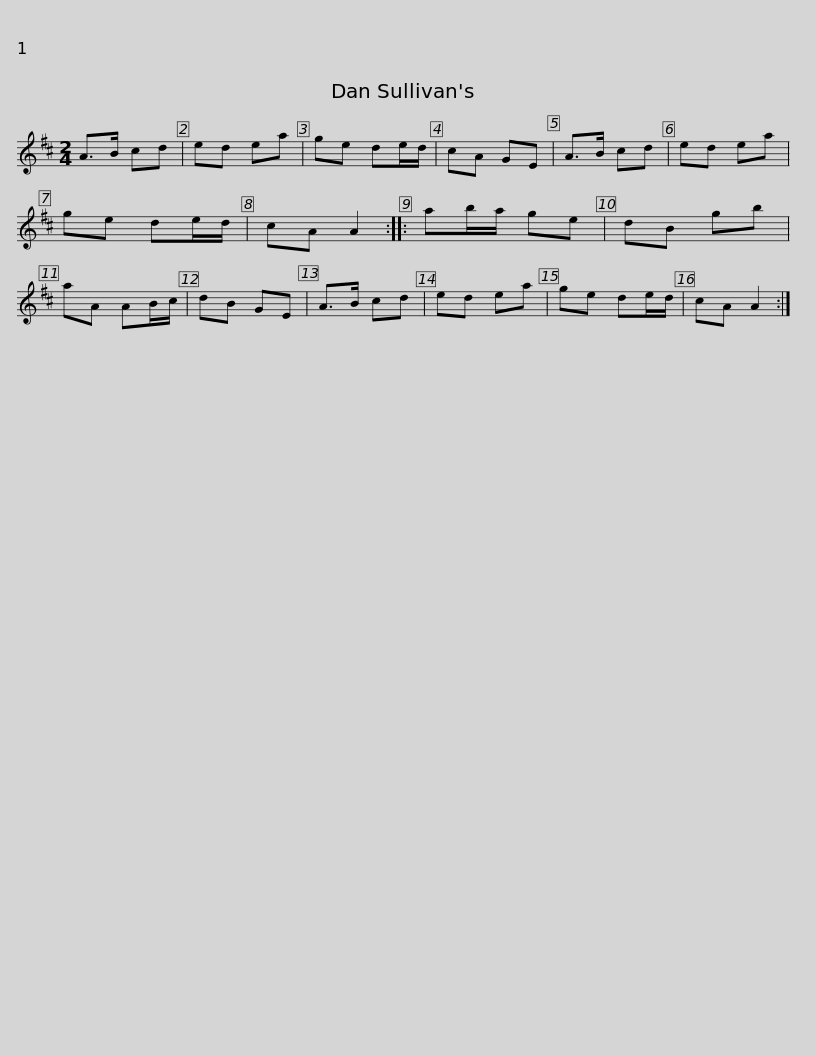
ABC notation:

X:1
L:1/8
M:2/4
I:linebreak $
K:D
V:1 treble
V:1
 A>B cd | ed ea | ge de/d/ | cA GE | A>B cd | %5
 ed ea | ge de/d/ | cA A2 :: ab/a/ ge |$ dB gb | %10
 aA AB/c/ | dB GE | A>B cd | ed ea | ge de/d/ | %15
 cA A2 :| %16
